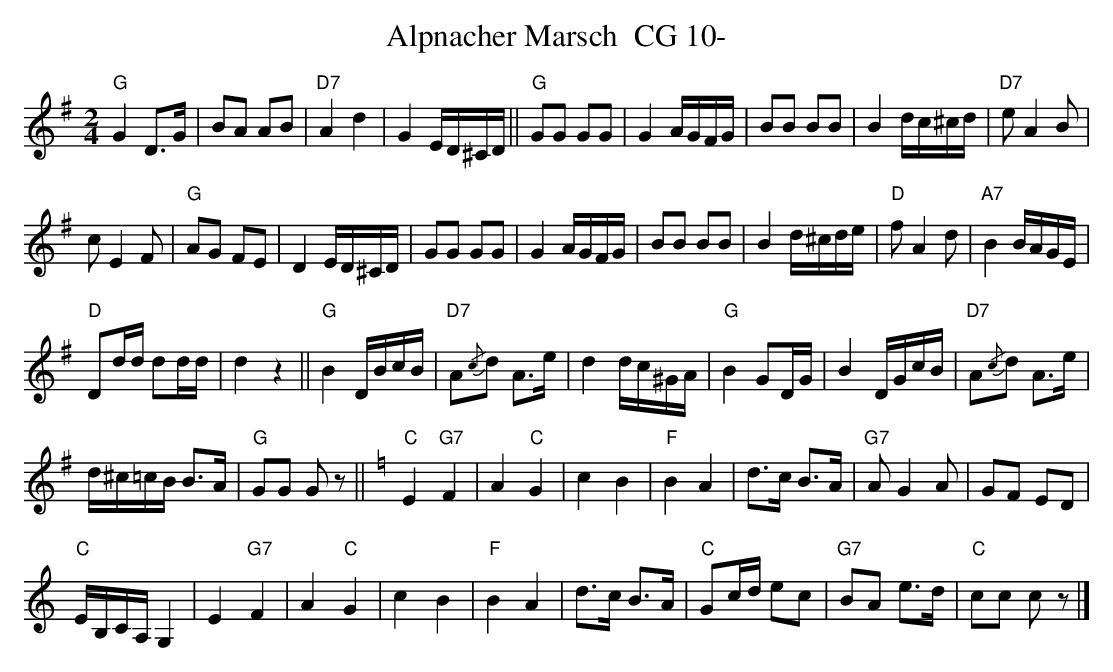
X:1
T:Alpnacher Marsch  CG 10-
M:2/4
L:1/8
K:G %%MIDI gchordon
"G"G2D>G | BA AB | "D7"A2d2 | G2 E/2D/2^C/2D/2 || "G"GG GG | G2 A/2G/2F/2G/2 | BB BB | B2 d/2c/2^c/2d/2 | "D7"eA2B |
cE2F | "G"AG FE | D2 E/2D/2^C/2D/2 | GG GG | G2 A/2G/2F/2G/2 | BB BB | B2 d/2^c/2d/2e/2 | "D"fA2d | "A7"B2 B/2A/2G/2E/2 |
"D"Dd/2d/2 dd/2d/2 | d2z2 || "G"B2 D/2B/2c/2B/2 | "D7"A{/c}d A>e | d2 d/2c/2^G/2A/2 | "G"B2 GD/2G/2 | B2 D/2G/2c/2B/2 | "D7"A{/c}d A>e |
d/2^c/2=c/2B/2 B>A | "G"GG Gz || [K:C] "C"E2"G7"F2 | A2"C"G2 | c2B2 | "F"B2A2 | d>c B>A | "G7"AG2A | GF ED |
"C"E/2B,/2C/2A,/2 G,2 | E2"G7"F2 | A2"C"G2 | c2B2 | "F"B2A2 | d>c B>A | "C"Gc/2d/2 ec | "G7"BA e>d | "C"cc cz |]
